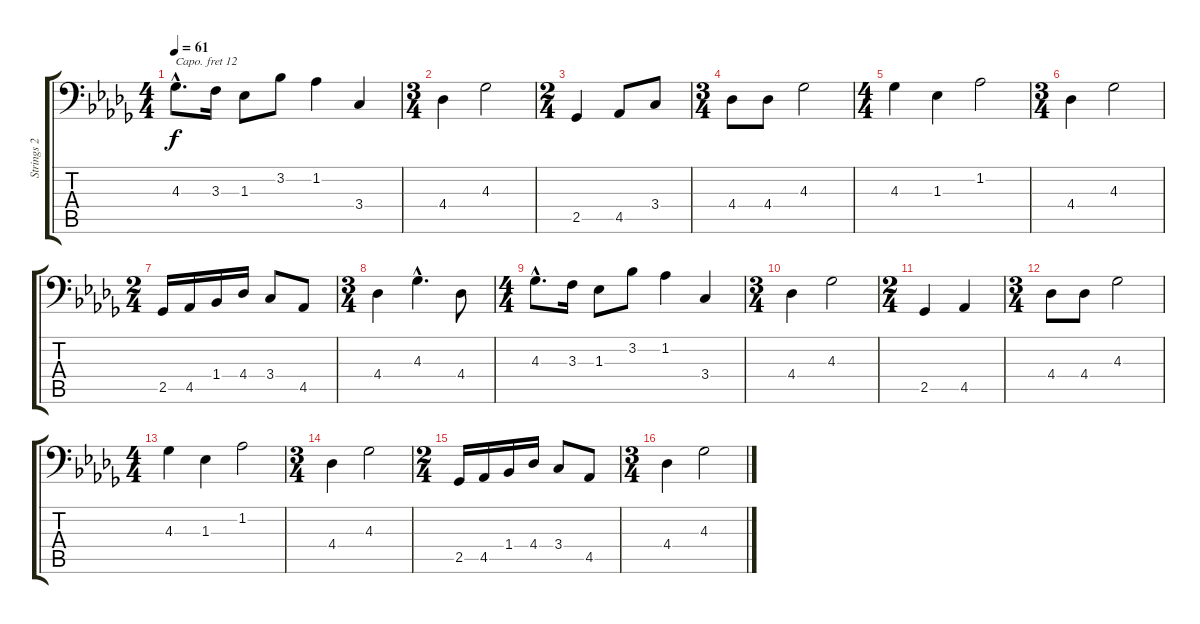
\track ("Strings 2 Left" "Strings 2 ") {instrument stringensemble1}
\staff {score tabs}
\capo 12
\tuning (C3 G2 D2 A1 E1 B0) {hide}
\ts (4 4)
\tempo 61
\clef f4
\ks db
4.3{hac}.8{d dy f} 3.3.16 1.3.8 3.2.8 1.2.4 3.4.4 |
\ts (3 4)
4.4.4 4.3.2 |
\ts (2 4)
2.5.4 4.5.8 3.4.8 |
\ts (3 4)
4.4.8 4.4.8 4.3.2 |
\ts (4 4)
4.3.4 1.3.4 1.2.2 |
\ts (3 4)
4.4.4 4.3.2 |
\ts (2 4)
2.5.16 4.5.16 1.4.16 4.4.16 3.4.8 4.5.8 |
\ts (3 4)
4.4.4 4.3{hac}.4{d} 4.4.8 |
\ts (4 4)
4.3{hac}.8{d} 3.3.16 1.3.8 3.2.8 1.2.4 3.4.4 |
\ts (3 4)
4.4.4 4.3.2 |
\ts (2 4)
2.5.4 4.5.4 |
\ts (3 4)
4.4.8 4.4.8 4.3.2 |
\ts (4 4)
4.3.4 1.3.4 1.2.2 |
\ts (3 4)
4.4.4 4.3.2 |
\ts (2 4)
2.5.16 4.5.16 1.4.16 4.4.16 3.4.8 4.5.8 |
\ts (3 4)
4.4.4 4.3.2
